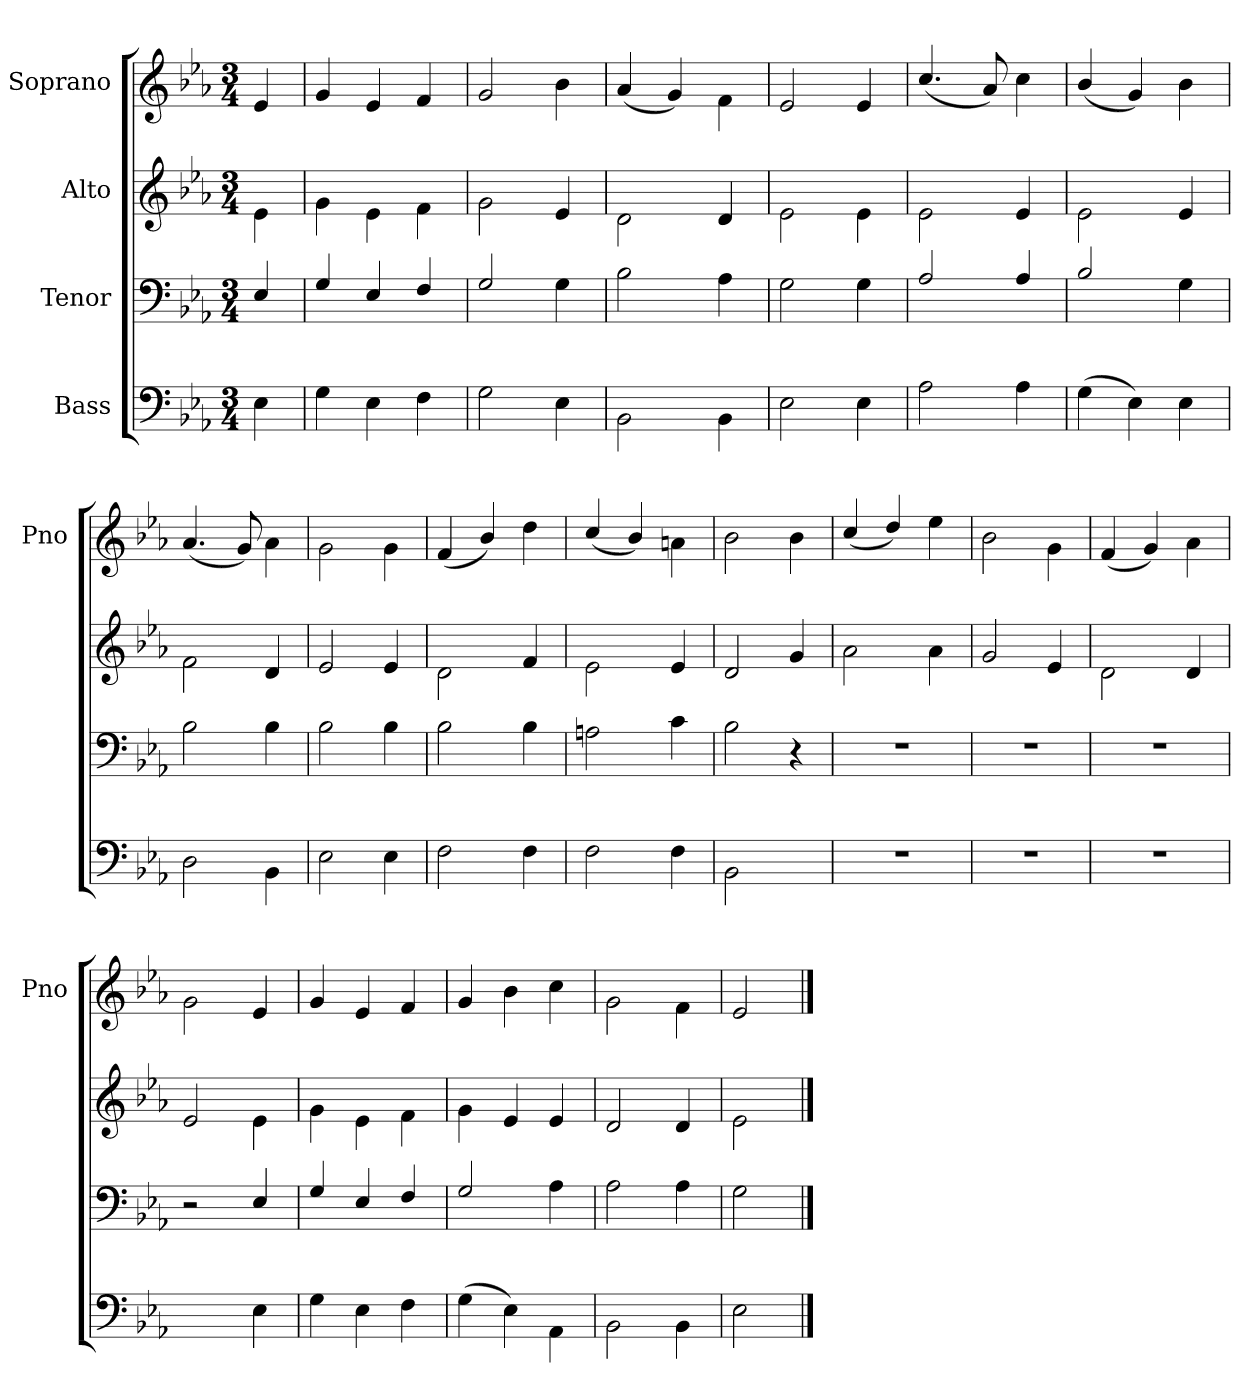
**kern	**kern	**kern	**kern
*part4	*part3	*part2	*part1
*staff4	*staff3	*staff2	*staff1
*I"Bass	*I"Tenor	*I"Alto	*I"Soprano
*	*	*	*I'Pno
*clefF4	*clefF4	*clefG2	*clefG2
*k[b-e-a-]	*k[b-e-a-]	*k[b-e-a-]	*k[b-e-a-]
*E-:	*E-:	*E-:	*E-:
*M3/4	*M3/4	*M3/4	*M3/4
=	=	=	=
4E-\	4E-/	4e-\	4e-/
=	=	=	=
4G\	4G/	4g\	4g/
4E-\	4E-/	4e-\	4e-/
4F\	4F/	4f\	4f/
=	=	=	=
2G\	2G/	2g\	2g/
4E-\	4G\	4e-/	4b-\
=	=	=	=
2BB-\	2B-\	2d\	(>4a-/
.	.	.	4g/)
4BB-\	4A-\	4d/	4f\
=	=	=	=
2E-\	2G\	2e-\	2e-/
4E-\	4G\	4e-\	4e-/
=	=	=	=
2A-\	2A-/	2e-\	(>4.cc/
.	.	.	8a-/)
4A-\	4A-/	4e-/	4cc\
=	=	=	=
(<4G\	2B-/	2e-\	(>4b-/
4E-\)	.	.	4g/)
4E-\	4G\	4e-/	4b-\
=	=	=	=
2D\	2B-\	2f\	(>4.a-/
.	.	.	8g/)
4BB-\	4B-\	4d/	4a-\
=	=	=	=
2E-\	2B-\	2e-/	2g\
4E-\	4B-\	4e-/	4g\
=	=	=	=
2F\	2B-\	2d\	(>4f/
.	.	.	4b-/)
4F\	4B-\	4f/	4dd\
=	=	=	=
2F\	2An\	2e-\	(>4cc/
.	.	.	4b-/)
4F\	4c\	4e-/	4an\
=	=	=	=
2BB-\	2B-\	2d/	2b-\
4ryy	4r	4g/	4b-\
=	=	=	=
2.r	2.r	2a-\	(>4cc/
.	.	.	4dd/)
.	.	4a-\	4ee-\
=	=	=	=
2.r	2.r	2g/	2b-\
.	.	4e-/	4g\
=	=	=	=
2.r	2.r	2d\	(>4f/
.	.	.	4g/)
.	.	4d/	4a-\
=	=	=	=
2ryy	2r	2e-/	2g\
4E-\	4E-/	4e-\	4e-/
=	=	=	=
4G\	4G/	4g\	4g/
4E-\	4E-/	4e-\	4e-/
4F\	4F/	4f\	4f/
=	=	=	=
(<4G\	2G/	4g\	(<4g/
4E-\)	.	((4e-/)	4b-\
4AA-\	4A-\	4e-/	4cc\
=	=	=	=
2BB-\	2A-\	2d/	2g\
4BB-\	4A-\	4d/	4f\
=	=	=	=
2E-\	2G\	2e-\	2e-/
==	==	==	==
*-	*-	*-	*-
